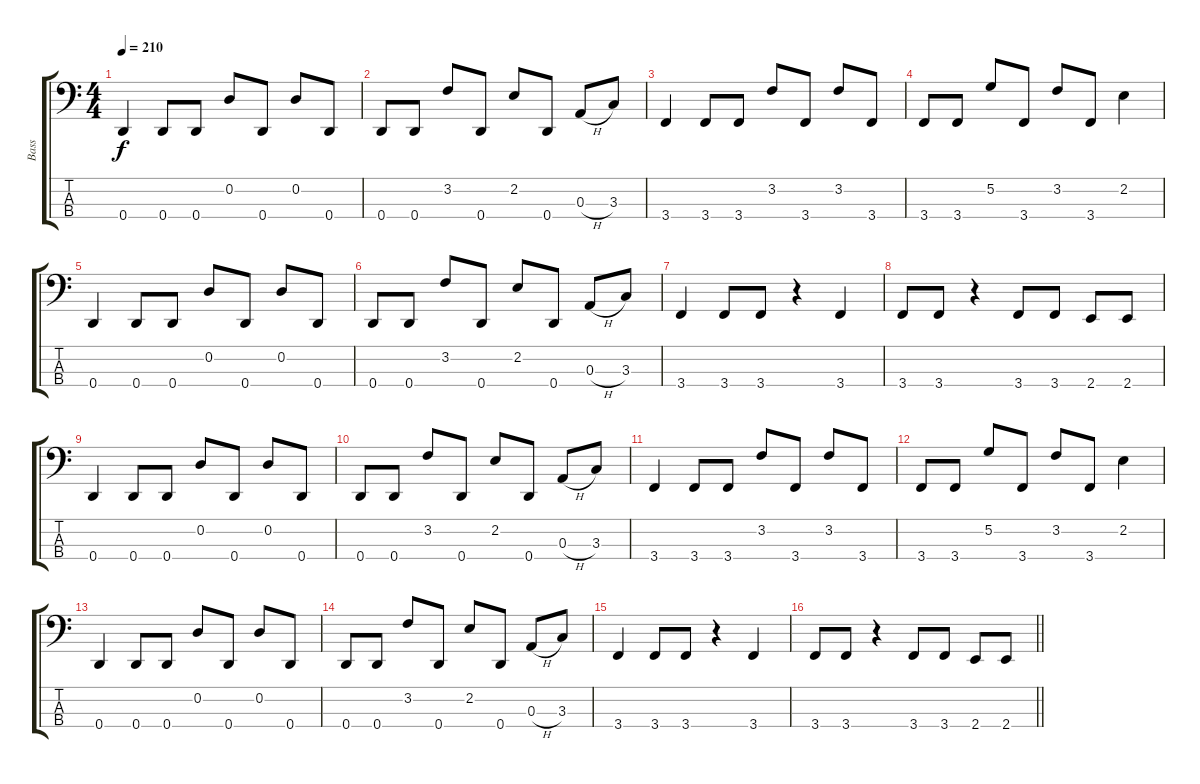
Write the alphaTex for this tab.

\track ("Bass" "Bass") {instrument electricbasspick}
\staff {score tabs}
\tuning (G2 D2 A1 D1) {hide}
\ts (4 4)
\tempo 210
\clef f4
\ks c
0.4.4{dy f} 0.4.8 0.4.8 0.2.8 0.4.8 0.2.8 0.4.8 |
0.4.8 0.4.8 3.2.8 0.4.8 2.2.8 0.4.8 0.3{h}.8 3.3.8 |
3.4.4 3.4.8 3.4.8 3.2.8 3.4.8 3.2.8 3.4.8 |
3.4.8 3.4.8 5.2.8 3.4.8 3.2.8 3.4.8 2.2.4 |
0.4.4 0.4.8 0.4.8 0.2.8 0.4.8 0.2.8 0.4.8 |
0.4.8 0.4.8 3.2.8 0.4.8 2.2.8 0.4.8 0.3{h}.8 3.3.8 |
3.4.4 3.4.8 3.4.8 r.4 3.4.4 |
3.4.8 3.4.8 r.4 3.4.8 3.4.8 2.4.8 2.4.8 |
0.4.4 0.4.8 0.4.8 0.2.8 0.4.8 0.2.8 0.4.8 |
0.4.8 0.4.8 3.2.8 0.4.8 2.2.8 0.4.8 0.3{h}.8 3.3.8 |
3.4.4 3.4.8 3.4.8 3.2.8 3.4.8 3.2.8 3.4.8 |
3.4.8 3.4.8 5.2.8 3.4.8 3.2.8 3.4.8 2.2.4 |
0.4.4 0.4.8 0.4.8 0.2.8 0.4.8 0.2.8 0.4.8 |
0.4.8 0.4.8 3.2.8 0.4.8 2.2.8 0.4.8 0.3{h}.8 3.3.8 |
3.4.4 3.4.8 3.4.8 r.4 3.4.4 |
\barLineRight lightlight
3.4.8 3.4.8 r.4 3.4.8 3.4.8 2.4.8 2.4.8
